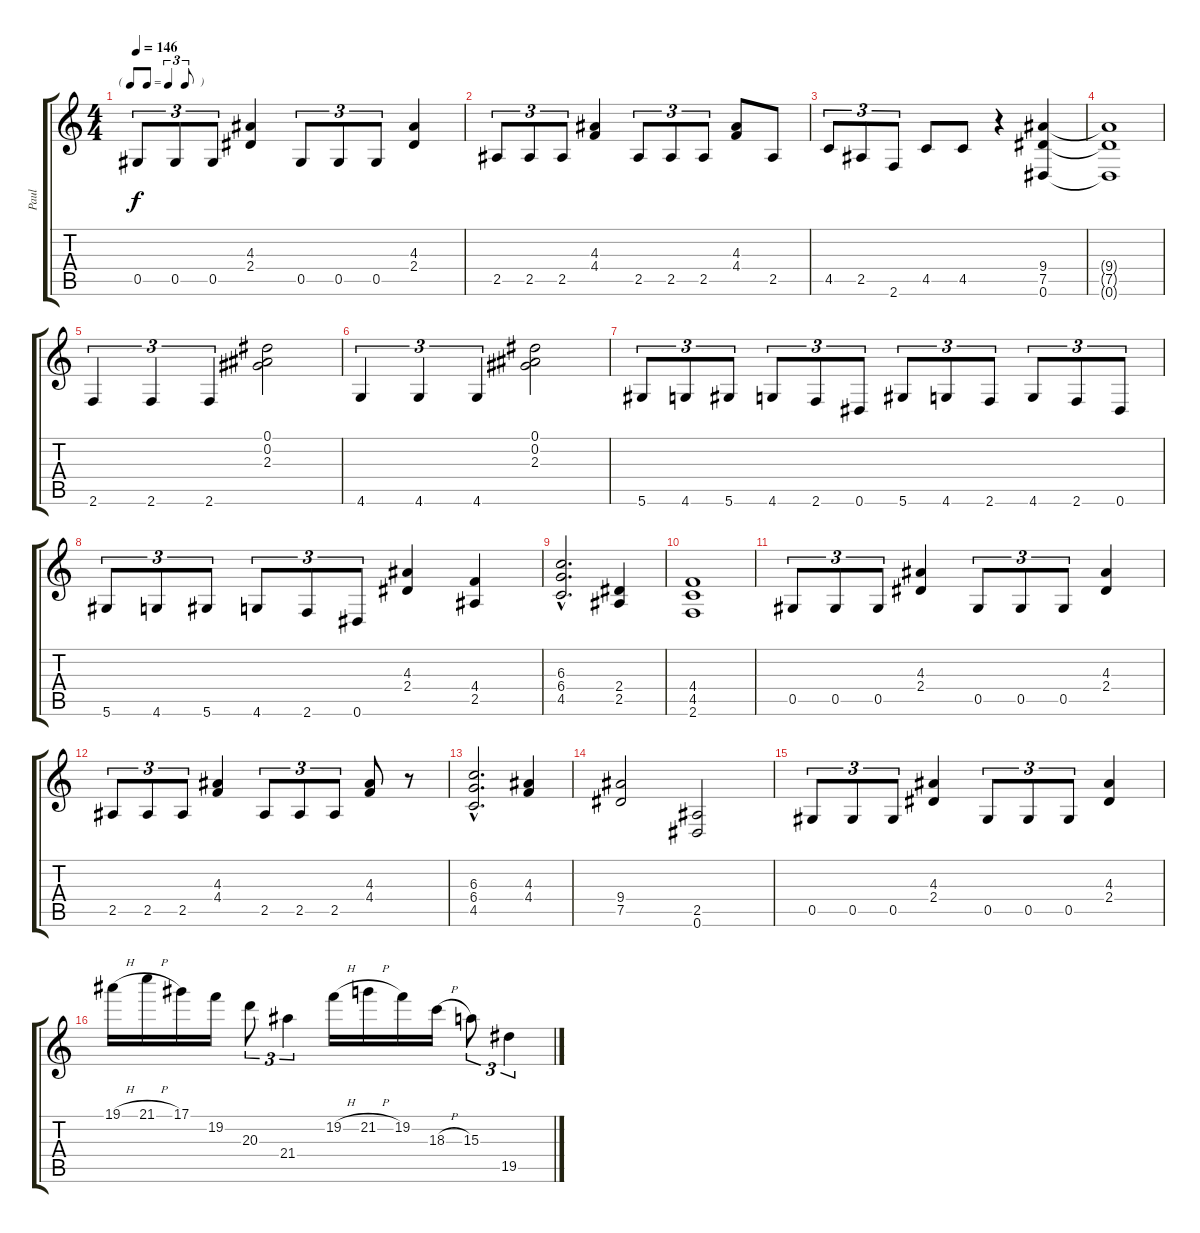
\track ("Paul" "Paul") {instrument distortionguitar}
\staff {score tabs}
\tuning (Eb4 Bb3 Gb3 Db3 Ab2 Eb2) {hide}
\ts (4 4)
\tf triplet8th
\tempo 146
\clef g2
\ks c
0.5.8{tu (3 2) dy f} 0.5.8{tu (3 2)} 0.5.8{tu (3 2)} (4.3 2.4).4 0.5.8{tu (3 2)} 0.5.8{tu (3 2)} 0.5.8{tu (3 2)} (4.3 2.4).4 |
2.5.8{tu (3 2)} 2.5.8{tu (3 2)} 2.5.8{tu (3 2)} (4.3 4.4).4 2.5.8{tu (3 2)} 2.5.8{tu (3 2)} 2.5.8{tu (3 2)} (4.3 4.4).8 2.5.8 |
4.5.8{tu (3 2)} 2.5.8{tu (3 2)} 2.6.8{tu (3 2)} 4.5.8 4.5.8 r.4 (9.4 7.5 0.6).4 |
(9.4{t} 7.5{t} 0.6{t}).1 |
2.6.4{tu (3 2)} 2.6.4{tu (3 2)} 2.6.4{tu (3 2)} (0.1 0.2 2.3).2 |
4.6.4{tu (3 2)} 4.6.4{tu (3 2)} 4.6.4{tu (3 2)} (0.1 0.2 2.3).2 |
5.6.8{tu (3 2)} 4.6.8{tu (3 2)} 5.6.8{tu (3 2)} 4.6.8{tu (3 2)} 2.6.8{tu (3 2)} 0.6.8{tu (3 2)} 5.6.8{tu (3 2)} 4.6.8{tu (3 2)} 2.6.8{tu (3 2)} 4.6.8{tu (3 2)} 2.6.8{tu (3 2)} 0.6.8{tu (3 2)} |
5.6.8{tu (3 2)} 4.6.8{tu (3 2)} 5.6.8{tu (3 2)} 4.6.8{tu (3 2)} 2.6.8{tu (3 2)} 0.6.8{tu (3 2)} (4.3 2.4).4 (4.4 2.5).4 |
(6.3{hac} 6.4{hac} 4.5{hac}).2{d} (2.4 2.5).4 |
(4.4 4.5 2.6).1 |
0.5.8{tu (3 2)} 0.5.8{tu (3 2)} 0.5.8{tu (3 2)} (4.3 2.4).4 0.5.8{tu (3 2)} 0.5.8{tu (3 2)} 0.5.8{tu (3 2)} (4.3 2.4).4 |
2.5.8{tu (3 2)} 2.5.8{tu (3 2)} 2.5.8{tu (3 2)} (4.3 4.4).4 2.5.8{tu (3 2)} 2.5.8{tu (3 2)} 2.5.8{tu (3 2)} (4.3 4.4).8 r.8 |
(6.3{hac} 6.4{hac} 4.5{hac}).2{d} (4.3 4.4).4 |
(9.4 7.5).2 (2.5 0.6).2 |
0.5.8{tu (3 2)} 0.5.8{tu (3 2)} 0.5.8{tu (3 2)} (4.3 2.4).4 0.5.8{tu (3 2)} 0.5.8{tu (3 2)} 0.5.8{tu (3 2)} (4.3 2.4).4 |
19.1{h}.16 21.1{h}.16 17.1.16 19.2.16 20.3.8{tu (3 2)} 21.4{ss}.4{tu (3 2)} 19.2{h}.16 21.2{h}.16 19.2.16 18.3{h}.16 15.3.8{tu (3 2)} 19.5.4{tu (3 2)}
